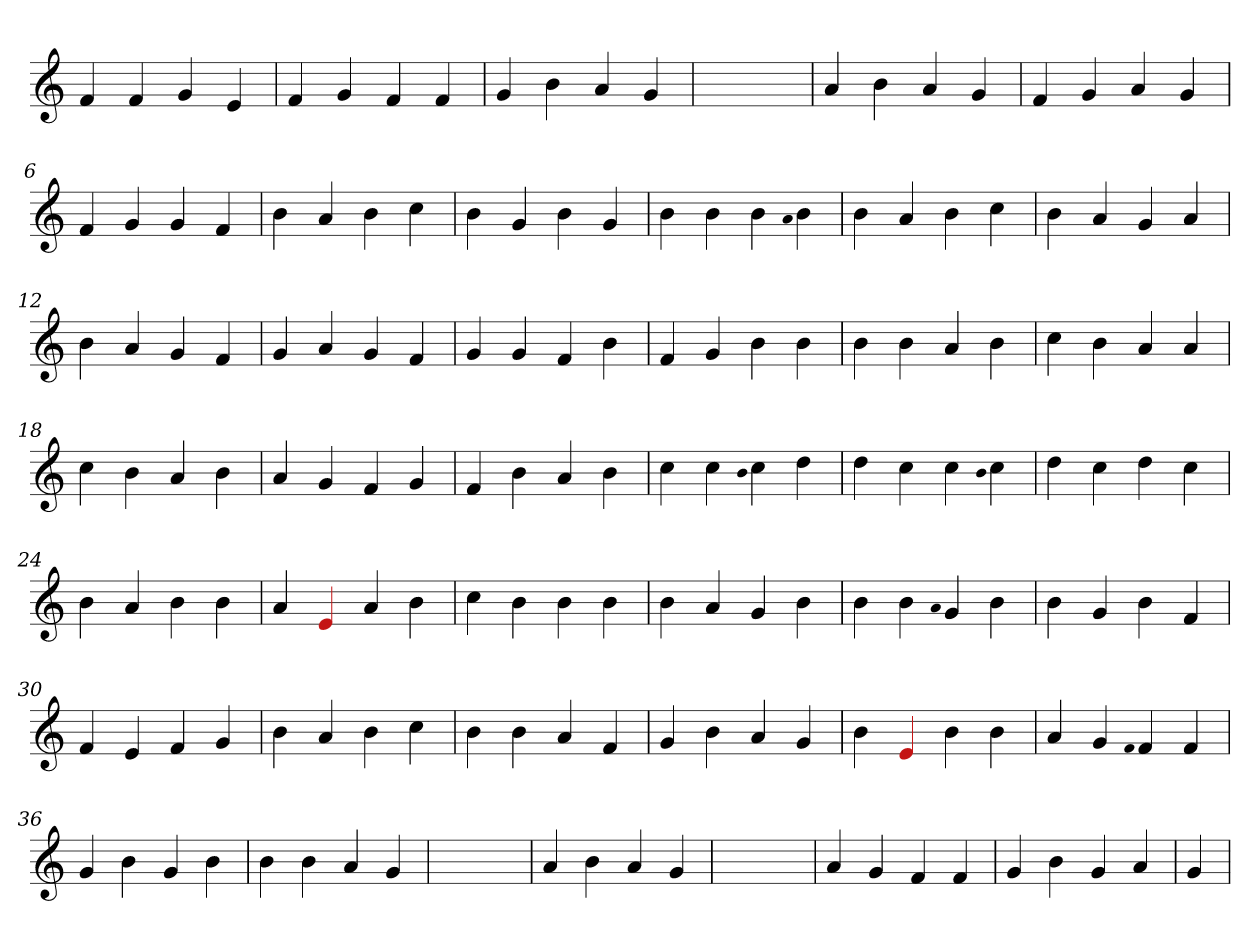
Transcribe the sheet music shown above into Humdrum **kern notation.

**kern
*part1
*staff1
*clefG2
=1
4f
4f
4g
4e
=2
4f
4g
4f
4f
=3
4g
4b
4a
4g
=4
1ryy
=4
4a
4b
4a
4g
=5
4f
4g
4a
4g
=6
4f
4g
4g
4f
=7
4b
4a
4b
4cc
=8
4b
4g
4b
4g
=9
4b
4b
4b
qqa
4b
=10
4b
4a
4b
4cc
=11
4b
4a
4g
4a
=12
4b
4a
4g
4f
=13
4g
4a
4g
4f
=14
4g
4g
4f
4b
=15
4f
4g
4b
4b
=16
4b
4b
4a
4b
=17
4cc
4b
4a
4a
=18
4cc
4b
4a
4b
=19
4a
4g
4f
4g
=20
4f
4b
4a
4b
=21
4cc
4cc
qqb
4cc
4dd
=22
4dd
4cc
4cc
qqb
4cc
=23
4dd
4cc
4dd
4cc
=24
4b
4a
4b
4b
=25
4a
4Re
4a
4b
=26
4cc
4b
4b
4b
=27
4b
4a
4g
4b
=28
4b
4b
qqa
4g
4b
=29
4b
4g
4b
4f
=30
4f
4e
4f
4g
=31
4b
4a
4b
4cc
=32
4b
4b
4a
4f
=33
4g
4b
4a
4g
=34
4b
4Re
4b
4b
=35
4a
4g
qqf
4f
4f
=36
4g
4b
4g
4b
=37
4b
4b
4a
4g
=38
1ryy
=38
4a
4b
4a
4g
=39
1ryy
=39
4a
4g
4f
4f
=40
4g
4b
4g
4a
=41
4g
=
*-
